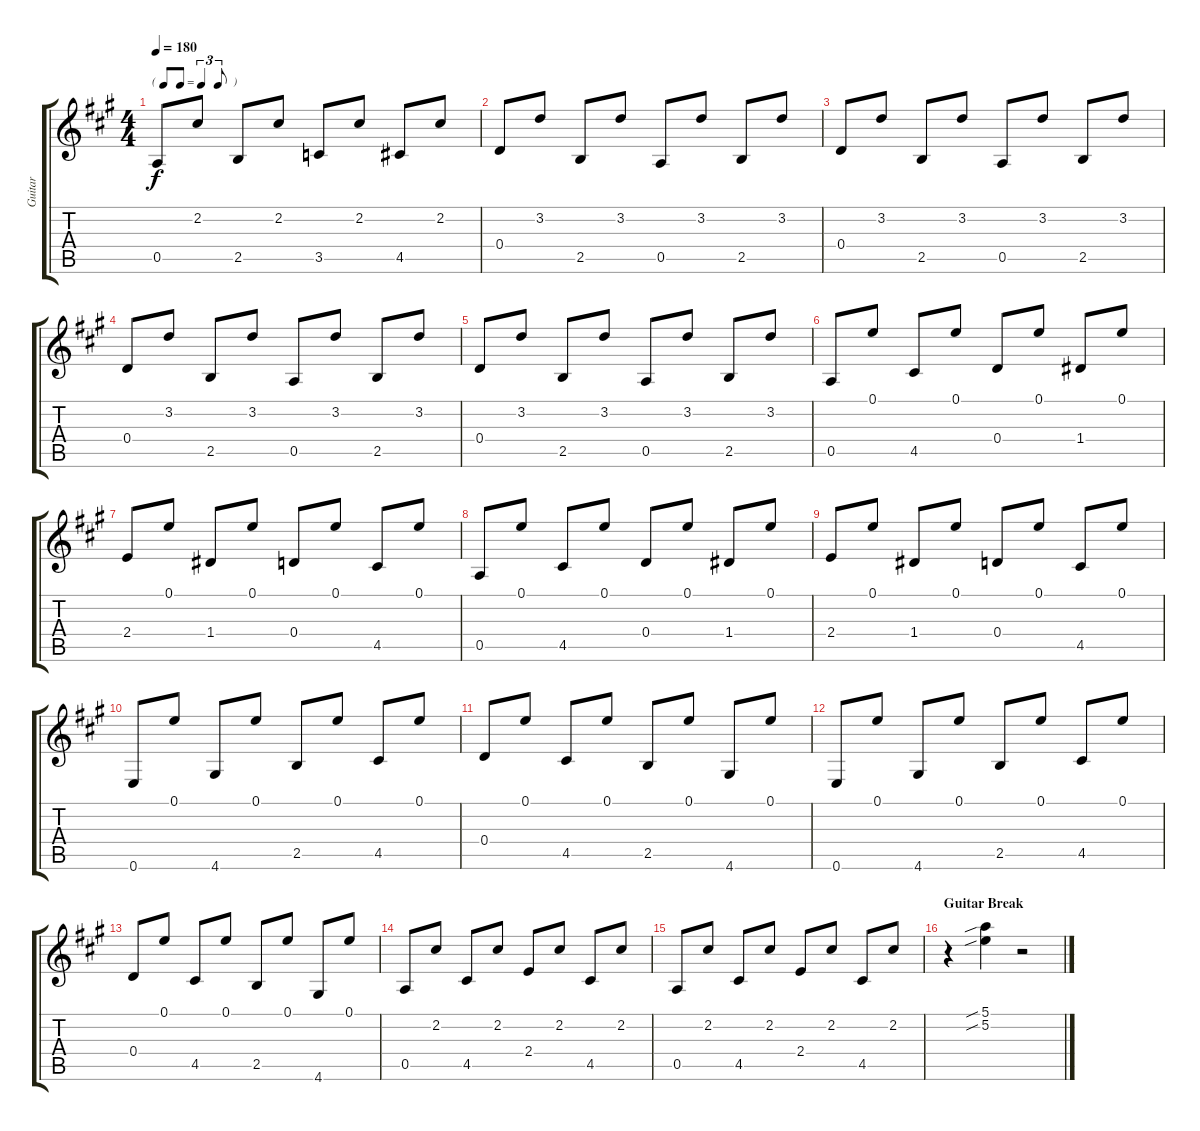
\track ("Guitar" "Guitar") {instrument electricguitarclean}
\staff {score tabs}
\tuning (E4 B3 G3 D3 A2 E2) {hide}
\ts (4 4)
\tf triplet8th
\tempo 180
\clef g2
\ks a
0.5.8{dy f} 2.2.8 2.5.8 2.2.8 3.5.8 2.2.8 4.5.8 2.2.8 |
0.4.8 3.2.8 2.5.8 3.2.8 0.5.8 3.2.8 2.5.8 3.2.8 |
0.4.8 3.2.8 2.5.8 3.2.8 0.5.8 3.2.8 2.5.8 3.2.8 |
0.4.8 3.2.8 2.5.8 3.2.8 0.5.8 3.2.8 2.5.8 3.2.8 |
0.4.8 3.2.8 2.5.8 3.2.8 0.5.8 3.2.8 2.5.8 3.2.8 |
0.5.8 0.1.8 4.5.8 0.1.8 0.4.8 0.1.8 1.4.8 0.1.8 |
2.4.8 0.1.8 1.4.8 0.1.8 0.4.8 0.1.8 4.5.8 0.1.8 |
0.5.8 0.1.8 4.5.8 0.1.8 0.4.8 0.1.8 1.4.8 0.1.8 |
2.4.8 0.1.8 1.4.8 0.1.8 0.4.8 0.1.8 4.5.8 0.1.8 |
0.6.8 0.1.8 4.6.8 0.1.8 2.5.8 0.1.8 4.5.8 0.1.8 |
0.4.8 0.1.8 4.5.8 0.1.8 2.5.8 0.1.8 4.6.8 0.1.8 |
0.6.8 0.1.8 4.6.8 0.1.8 2.5.8 0.1.8 4.5.8 0.1.8 |
0.4.8 0.1.8 4.5.8 0.1.8 2.5.8 0.1.8 4.6.8 0.1.8 |
0.5.8 2.2.8 4.5.8 2.2.8 2.4.8 2.2.8 4.5.8 2.2.8 |
0.5.8 2.2.8 4.5.8 2.2.8 2.4.8 2.2.8 4.5.8 2.2.8 |
\section ("" "Guitar Break")
r.4{volume 15} (5.1{sib} 5.2{sib}).4 r.2
